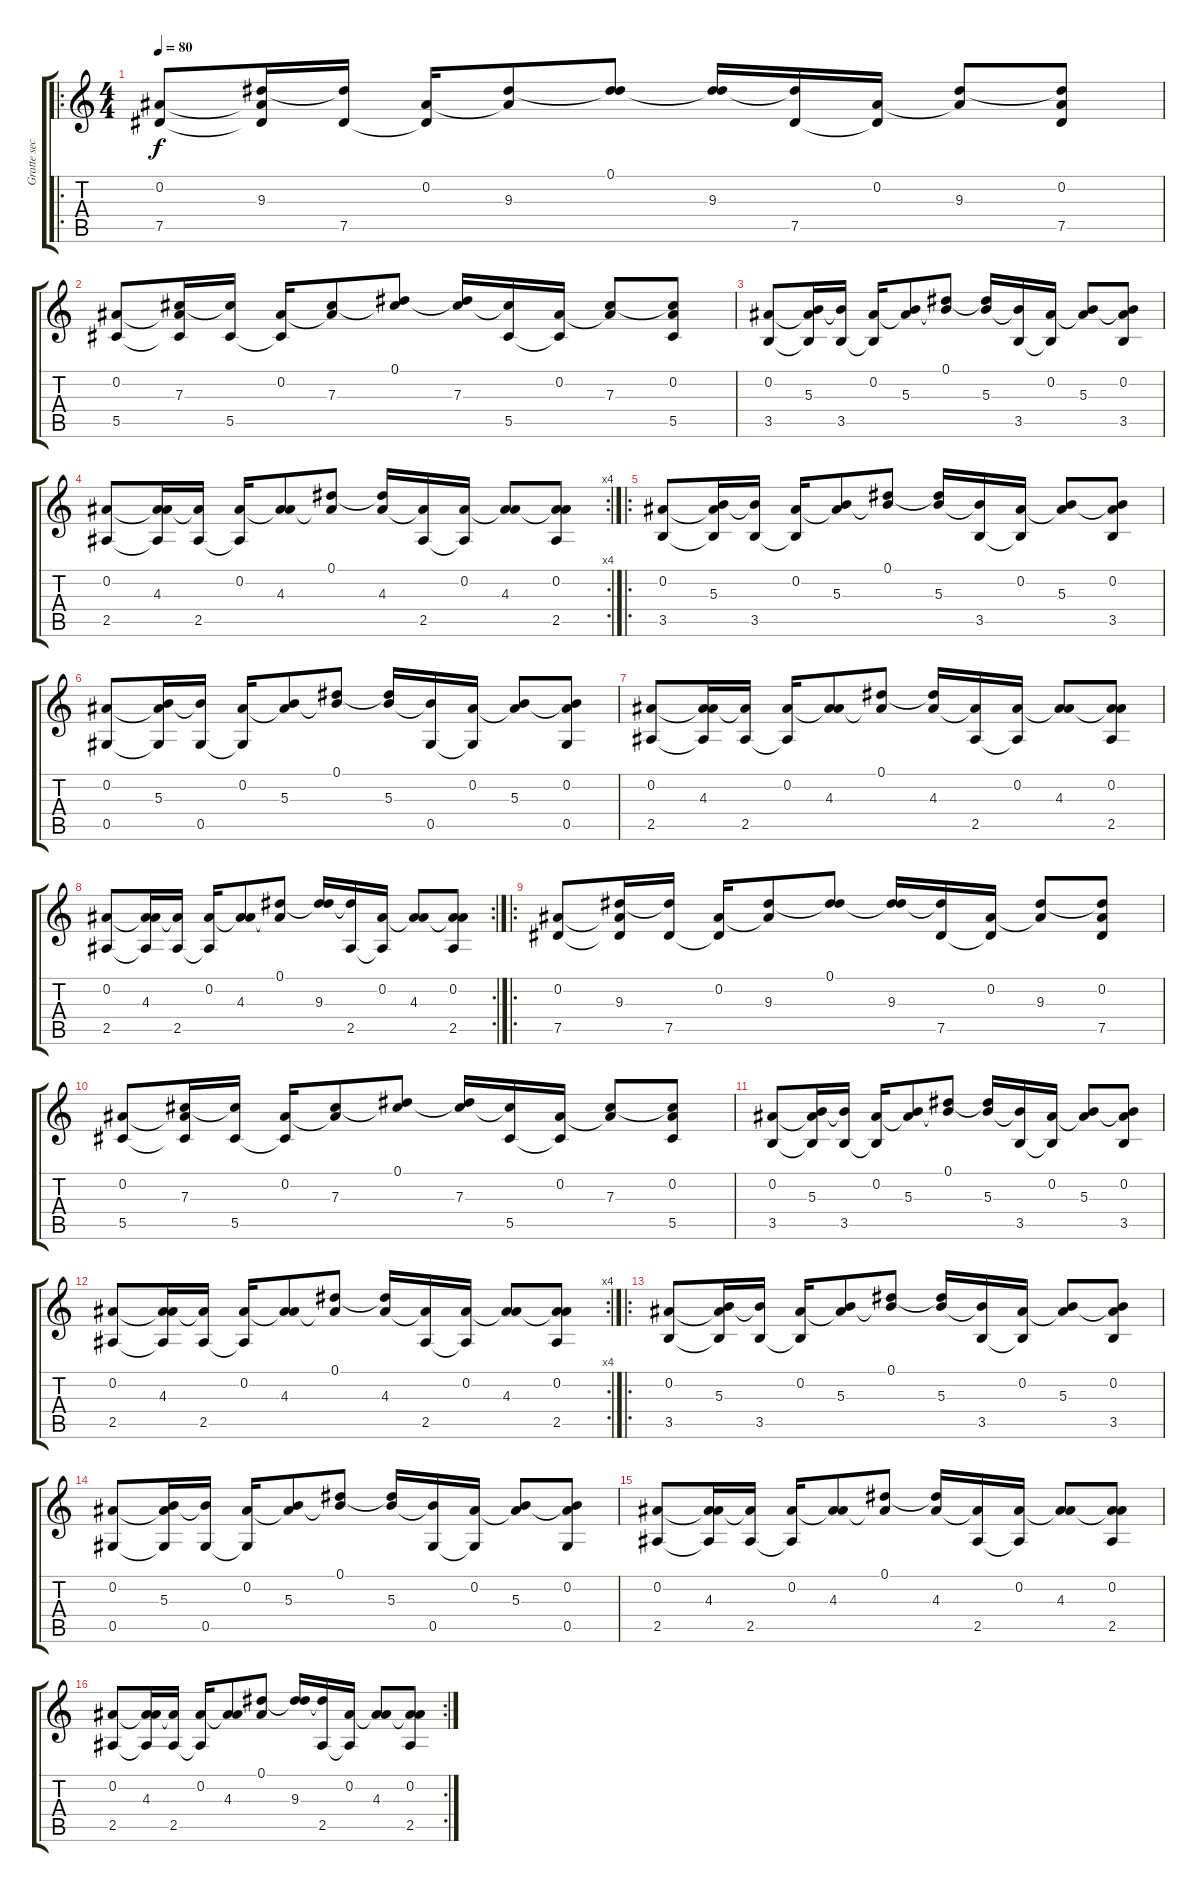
\track ("Gratte seche (manu)" "Gratte sec") {instrument acousticguitarsteel}
\staff {score tabs}
\tuning (Eb4 Bb3 Gb3 Db3 Ab2 Eb2) {hide}
\ro
\ts (4 4)
\tempo 80
\clef g2
\ks c
(0.2 7.5).8{dy f instrument acousticguitarsteel} (0.2{t} 9.3 7.5{t}).16 (9.3{t} 7.5).16 (0.2 7.5{t}).16 (0.2{t} 9.3).8 (0.1 9.3{t}).8 (0.1{t} 9.3).16 (9.3{t} 7.5).16 (0.2 7.5{t}).16 (0.2{t} 9.3).8 (0.2 9.3{t} 7.5).8 |
(0.2 5.5).8 (0.2{t} 7.3 5.5{t}).16 (7.3{t} 5.5).16 (0.2 5.5{t}).16 (0.2{t} 7.3).8 (0.1 7.3{t}).8 (0.1{t} 7.3).16 (7.3{t} 5.5).16 (0.2 5.5{t}).16 (0.2{t} 7.3).8 (0.2 7.3{t} 5.5).8 |
(0.2 3.5).8 (0.2{t} 5.3 3.5{t}).16 (5.3{t} 3.5).16 (0.2 3.5{t}).16 (0.2{t} 5.3).8 (0.1 5.3{t}).8 (0.1{t} 5.3).16 (5.3{t} 3.5).16 (0.2 3.5{t}).16 (0.2{t} 5.3).8 (0.2 5.3{t} 3.5).8 |
\rc 4
(0.2 2.5).8 (0.2{t} 4.3 2.5{t}).16 (4.3{t} 2.5).16 (0.2 2.5{t}).16 (0.2{t} 4.3).8 (0.1 4.3{t}).8 (0.1{t} 4.3).16 (4.3{t} 2.5).16 (0.2 2.5{t}).16 (0.2{t} 4.3).8 (0.2 4.3{t} 2.5).8 |
\ro
(0.2 3.5).8 (0.2{t} 5.3 3.5{t}).16 (5.3{t} 3.5).16 (0.2 3.5{t}).16 (0.2{t} 5.3).8 (0.1 5.3{t}).8 (0.1{t} 5.3).16 (5.3{t} 3.5).16 (0.2 3.5{t}).16 (0.2{t} 5.3).8 (0.2 5.3{t} 3.5).8 |
(0.2 0.5).8 (0.2{t} 5.3 0.5{t}).16 (5.3{t} 0.5).16 (0.2 0.5{t}).16 (0.2{t} 5.3).8 (0.1 5.3{t}).8 (0.1{t} 5.3).16 (5.3{t} 0.5).16 (0.2 0.5{t}).16 (0.2{t} 5.3).8 (0.2 5.3{t} 0.5).8 |
(0.2 2.5).8 (0.2{t} 4.3 2.5{t}).16 (4.3{t} 2.5).16 (0.2 2.5{t}).16 (0.2{t} 4.3).8 (0.1 4.3{t}).8 (0.1{t} 4.3).16 (4.3{t} 2.5).16 (0.2 2.5{t}).16 (0.2{t} 4.3).8 (0.2 4.3{t} 2.5).8 |
\rc 2
(0.2 2.5).8 (0.2{t} 4.3 2.5{t}).16 (4.3{t} 2.5).16 (0.2 2.5{t}).16 (0.2{t} 4.3).8 (0.1 4.3{t}).8 (0.1{t} 9.3).16 (9.3{t} 2.5).16 (0.2 2.5{t}).16 (0.2{t} 4.3).8 (0.2 4.3{t} 2.5).8 |
\ro
(0.2 7.5).8 (0.2{t} 9.3 7.5{t}).16 (9.3{t} 7.5).16 (0.2 7.5{t}).16 (0.2{t} 9.3).8 (0.1 9.3{t}).8 (0.1{t} 9.3).16 (9.3{t} 7.5).16 (0.2 7.5{t}).16 (0.2{t} 9.3).8 (0.2 9.3{t} 7.5).8 |
(0.2 5.5).8 (0.2{t} 7.3 5.5{t}).16 (7.3{t} 5.5).16 (0.2 5.5{t}).16 (0.2{t} 7.3).8 (0.1 7.3{t}).8 (0.1{t} 7.3).16 (7.3{t} 5.5).16 (0.2 5.5{t}).16 (0.2{t} 7.3).8 (0.2 7.3{t} 5.5).8 |
(0.2 3.5).8 (0.2{t} 5.3 3.5{t}).16 (5.3{t} 3.5).16 (0.2 3.5{t}).16 (0.2{t} 5.3).8 (0.1 5.3{t}).8 (0.1{t} 5.3).16 (5.3{t} 3.5).16 (0.2 3.5{t}).16 (0.2{t} 5.3).8 (0.2 5.3{t} 3.5).8 |
\rc 4
(0.2 2.5).8 (0.2{t} 4.3 2.5{t}).16 (4.3{t} 2.5).16 (0.2 2.5{t}).16 (0.2{t} 4.3).8 (0.1 4.3{t}).8 (0.1{t} 4.3).16 (4.3{t} 2.5).16 (0.2 2.5{t}).16 (0.2{t} 4.3).8 (0.2 4.3{t} 2.5).8 |
\ro
(0.2 3.5).8 (0.2{t} 5.3 3.5{t}).16 (5.3{t} 3.5).16 (0.2 3.5{t}).16 (0.2{t} 5.3).8 (0.1 5.3{t}).8 (0.1{t} 5.3).16 (5.3{t} 3.5).16 (0.2 3.5{t}).16 (0.2{t} 5.3).8 (0.2 5.3{t} 3.5).8 |
(0.2 0.5).8 (0.2{t} 5.3 0.5{t}).16 (5.3{t} 0.5).16 (0.2 0.5{t}).16 (0.2{t} 5.3).8 (0.1 5.3{t}).8 (0.1{t} 5.3).16 (5.3{t} 0.5).16 (0.2 0.5{t}).16 (0.2{t} 5.3).8 (0.2 5.3{t} 0.5).8 |
(0.2 2.5).8 (0.2{t} 4.3 2.5{t}).16 (4.3{t} 2.5).16 (0.2 2.5{t}).16 (0.2{t} 4.3).8 (0.1 4.3{t}).8 (0.1{t} 4.3).16 (4.3{t} 2.5).16 (0.2 2.5{t}).16 (0.2{t} 4.3).8 (0.2 4.3{t} 2.5).8 |
\rc 2
(0.2 2.5).8 (0.2{t} 4.3 2.5{t}).16 (4.3{t} 2.5).16 (0.2 2.5{t}).16 (0.2{t} 4.3).8 (0.1 4.3{t}).8 (0.1{t} 9.3).16 (9.3{t} 2.5).16 (0.2 2.5{t}).16 (0.2{t} 4.3).8 (0.2 4.3{t} 2.5).8
